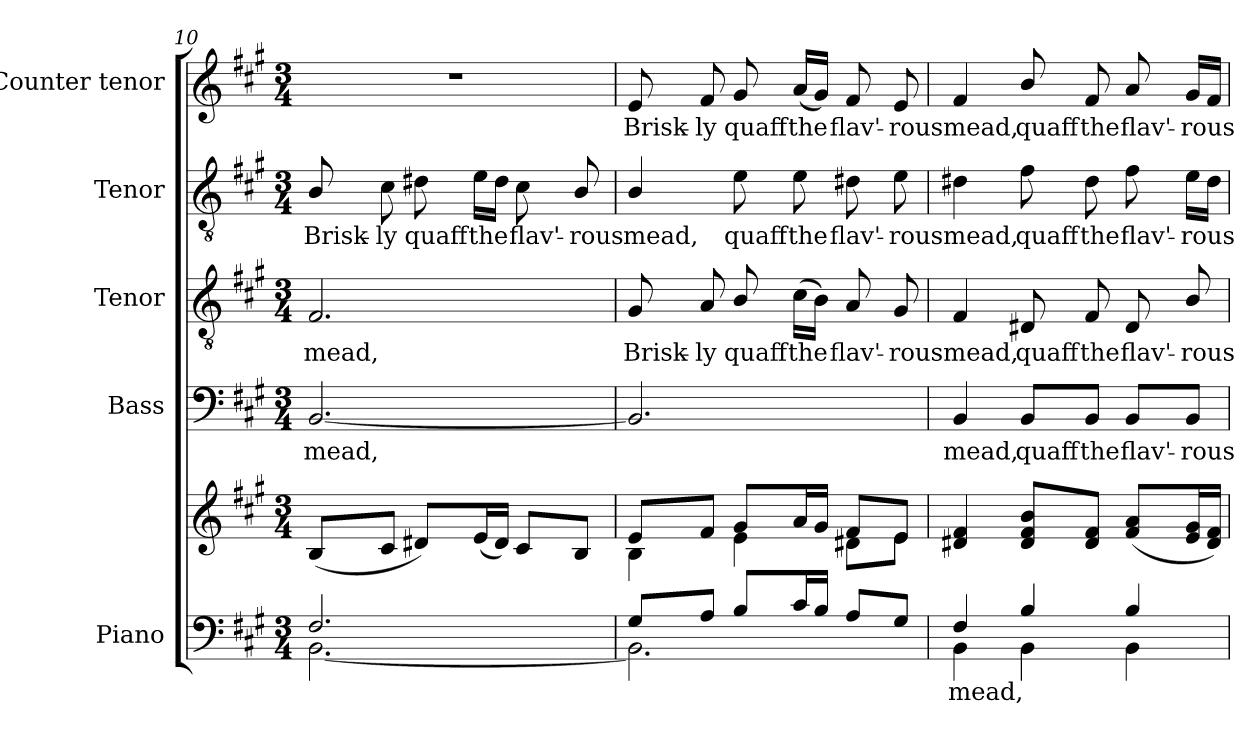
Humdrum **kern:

**kern	**text	**kern	**kern	**text	**kern	**text	**kern	**text	**kern	**text
*part5	*part5	*part5	*part4	*part4	*part3	*part3	*part2	*part2	*part1	*part1
*staff6	*staff6	*staff5	*staff4	*staff4	*staff3	*staff3	*staff2	*staff2	*staff1	*staff1
*I"Piano	*	*	*I"Bass	*	*I"Tenor	*	*I"Tenor	*	*I"Counter tenor	*
*I'Pno.	*	*	*I'B.	*	*I'T.	*	*I'T.	*	*	*
*clefF4	*	*clefG2	*clefF4	*	*clefGv2	*	*clefGv2	*	*clefG2	*
*	*	*	*	*	*ITrd7c12	*	*ITrd7c12	*	*	*
*k[f#c#g#]	*	*k[f#c#g#]	*k[f#c#g#]	*	*k[f#c#g#]	*	*k[f#c#g#]	*	*k[f#c#g#]	*
*A:	*	*A:	*A:	*	*A:	*	*A:	*	*A:	*
*M3/4	*	*M3/4	*M3/4	*	*M3/4	*	*M3/4	*	*M3/4	*
=10	=10	=10	=10	=10	=10	=10	=10	=10	=10	=10
*^	*	*	*	*	*	*	*	*	*	*
!	!	!	!	!	!LO:LY:b:color=#000000	!	!	!	!	!	!
!	!	!	!	!	!	!	!LO:LY:b:color=#000000	!	!	!	!
!	!	!	!	!	!	!	!	!	!LO:LY:b:color=#000000	!LO:N:vis=1	!
2.F#i/	[2.BBi\	.	(8Bi/L	[2.BBi/	mead,	2.FF#i/	mead,	8BBi/	Brisk-	2.r	.
!	!	!	!	!	!	!	!	!	!LO:LY:b:color=#000000	!	!
.	.	.	8c#i/J	.	.	.	.	8C#i\	-ly	.	.
!	!	!	!	!	!	!	!	!	!LO:LY:b:color=#000000	!	!
.	.	.	8d#Xi/L)	.	.	.	.	8D#Xi\	quaff	.	.
!	!	!	!	!	!	!	!	!	!LO:LY:b:color=#000000	!	!
.	.	.	(16ei/L	.	.	.	.	16Ei\LL	the	.	.
.	.	.	16d#i/JJ)	.	.	.	.	16D#i\JJ	.	.	.
!	!	!	!	!	!	!	!	!	!LO:LY:b:color=#000000	!	!
.	.	.	8c#i/L	.	.	.	.	8C#i\	flav'-	.	.
!	!	!	!	!	!	!	!	!	!LO:LY:b:color=#000000	!	!
.	.	.	8Bi/J	.	.	.	.	8BBi/	-rous	.	.
=11	=11	=11	=11	=11	=11	=11	=11	=11	=11	=11	=11
*	*	*	*^	*	*	*	*	*	*	*	*
!	!	!	!	!	!	!	!	!LO:LY:b:color=#000000	!	!	!	!
!	!	!	!	!	!	!	!	!	!	!LO:LY:b:color=#000000	!	!
!	!	!	!	!	!	!	!	!	!	!	!	!LO:LY:b:color=#000000
8G#i/L	2.BBi\]	.	8ei/L	4Bi\	2.BBi/]	.	8GG#i/	Brisk-	4BBi/	mead,	8ei/	Brisk-
!	!	!	!	!	!	!	!	!LO:LY:b:color=#000000	!	!	!	!
!	!	!	!	!	!	!	!	!	!	!	!	!LO:LY:b:color=#000000
8Ai/J	.	.	8f#i/J	.	.	.	8AAi/	-ly	.	.	8f#i/	-ly
!	!	!	!	!	!	!	!	!LO:LY:b:color=#000000	!	!	!	!
!	!	!	!	!	!	!	!	!	!	!LO:LY:b:color=#000000	!	!
!	!	!	!	!	!	!	!	!	!	!	!	!LO:LY:b:color=#000000
8Bi/L	.	.	8g#i/L	4ei\	.	.	8BBi/	quaff	8Ei\	quaff	8g#i/	quaff
!	!	!	!	!	!	!	!	!LO:LY:b:color=#000000	!	!	!	!
!	!	!	!	!	!	!	!	!	!	!LO:LY:b:color=#000000	!	!
!	!	!	!	!	!	!	!	!	!	!	!	!LO:LY:b:color=#000000
16c#i/L	.	.	16ai/L	.	.	.	(16C#i\LL	the	8Ei\	the	(16ai/LL	the
16Bi/JJ	.	.	16g#i/JJ	.	.	.	16BBi\JJ)	.	.	.	16g#i/JJ)	.
!	!	!	!	!	!	!	!	!LO:LY:b:color=#000000	!	!	!	!
!	!	!	!	!	!	!	!	!	!	!LO:LY:b:color=#000000	!	!
!	!	!	!	!	!	!	!	!	!	!	!	!LO:LY:b:color=#000000
8Ai/L	.	.	8f#i/L	8d#Xi\L	.	.	8AAi/	flav'-	8D#Xi\	flav'-	8f#i/	flav'-
!	!	!	!	!	!	!	!	!LO:LY:b:color=#000000	!	!	!	!
!	!	!	!	!	!	!	!	!	!	!LO:LY:b:color=#000000	!	!
!	!	!	!	!	!	!	!	!	!	!	!	!LO:LY:b:color=#000000
8G#i/J	.	.	8ei/J	8ei\J	.	.	8GG#i/	-rous	8Ei\	-rous	8ei/	-rous
*	*	*	*v	*v	*	*	*	*	*	*	*	*
=12	=12	=12	=12	=12	=12	=12	=12	=12	=12	=12	=12
*	*	*	*^	*	*	*	*	*	*	*	*
!	!	!LO:LY:b:color=#000000	!	!	!	!	!	!	!	!	!	!
*	*	*	*v	*v	*	*	*	*	*	*	*	*
*	*	*	*^	*	*	*	*	*	*	*	*
!	!	!	!	!	!	!LO:LY:b:color=#000000	!	!	!	!	!	!
*	*	*	*v	*v	*	*	*	*	*	*	*	*
*	*	*	*^	*	*	*	*	*	*	*	*
!	!	!	!	!	!	!	!	!LO:LY:b:color=#000000	!	!	!	!
*	*	*	*v	*v	*	*	*	*	*	*	*	*
*	*	*	*^	*	*	*	*	*	*	*	*
!	!	!	!	!	!	!	!	!	!	!LO:LY:b:color=#000000	!	!
*	*	*	*v	*v	*	*	*	*	*	*	*	*
*	*	*	*^	*	*	*	*	*	*	*	*
!	!	!	!	!	!	!	!	!	!	!	!	!LO:LY:b:color=#000000
*	*	*	*v	*v	*	*	*	*	*	*	*	*
4F#i/	4BBi\	mead,	4d#Xi/ 4f#i	4BBi/	mead,	4FF#i/	mead,	4D#Xi\	mead,	4f#i/	mead,
!	!	!	!	!	!LO:LY:b:color=#000000	!	!	!	!	!	!
!	!	!	!	!	!	!	!LO:LY:b:color=#000000	!	!	!	!
!	!	!	!	!	!	!	!	!	!LO:LY:b:color=#000000	!	!
!	!	!	!	!	!	!	!	!	!	!	!LO:LY:b:color=#000000
4Bi/	4BBi\	.	8d#i/ 8f#i 8biL	8BBi/L	quaff	8DD#Xi/	quaff	8F#i\	quaff	8bi/	quaff
!	!	!	!	!	!LO:LY:b:color=#000000	!	!	!	!	!	!
!	!	!	!	!	!	!	!LO:LY:b:color=#000000	!	!	!	!
!	!	!	!	!	!	!	!	!	!LO:LY:b:color=#000000	!	!
!	!	!	!	!	!	!	!	!	!	!	!LO:LY:b:color=#000000
.	.	.	8d#i/ 8f#iJ	8BBi/J	the	8FF#i/	the	8D#i\	the	8f#i/	the
!	!	!	!	!	!LO:LY:b:color=#000000	!	!	!	!	!	!
!	!	!	!	!	!	!	!LO:LY:b:color=#000000	!	!	!	!
!	!	!	!	!	!	!	!	!	!LO:LY:b:color=#000000	!	!
!	!	!	!	!	!	!	!	!	!	!	!LO:LY:b:color=#000000
4Bi/	4BBi\	.	(8f#i/ 8aiL	8BBi/L	flav'-	8DD#i/	flav'-	8F#i\	flav'-	8ai/	flav'-
!	!	!	!	!	!LO:LY:b:color=#000000	!	!	!	!	!	!
!	!	!	!	!	!	!	!LO:LY:b:color=#000000	!	!	!	!
!	!	!	!	!	!	!	!	!	!LO:LY:b:color=#000000	!	!
!	!	!	!	!	!	!	!	!	!	!	!LO:LY:b:color=#000000
.	.	.	16ei/ 16g#iL	8BBi/J	-rous	8BBi/	-rous	16Ei\LL	-rous	16g#i/LL	-rous
.	.	.	16d#i/ 16f#iJJ)	.	.	.	.	16D#i\JJ	.	16f#i/JJ	.
*v	*v	*	*	*	*	*	*	*	*	*	*
=	=	=	=	=	=	=	=	=	=	=
*-	*-	*-	*-	*-	*-	*-	*-	*-	*-	*-
